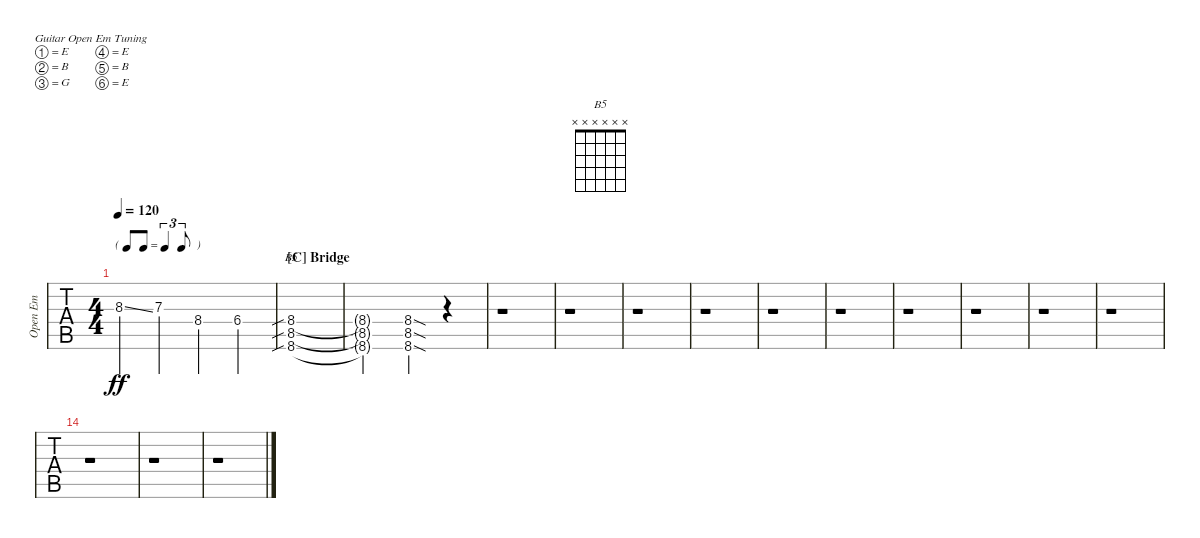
\bracketExtendMode nobrackets
\otherSystemsTrackNameOrientation horizontal
\defaultBarNumberDisplay FirstOfSystem
\track ("Pedal Steel Slide Open Em" "Open Em") {instrument distortionguitar}
\staff {tabs}
\tuning (E4 B3 G3 E3 B2 E2)
\chord ("B5" x x x x x x)
\ts (4 4)
\tf triplet8th
\tempo 120
\clef g2
\ks cminor
8.3{ss}.4{dy ff} 7.3.4 8.4.4 6.4.4 |
\section ("C" "Bridge")
(8.5{sib} 8.6{sib} 8.4{sib}).1{ch "B5"} |
(8.5{t} 8.6{t} 8.4{t}).2 (8.5{sod} 8.6{sod} 8.4{sod}).4 r.4 |
r.1 |
r.1 |
r.1 |
r.1 |
r.1 |
r.1 |
r.1 |
r.1 |
r.1 |
r.1 |
r.1 |
r.1 |
r.1
